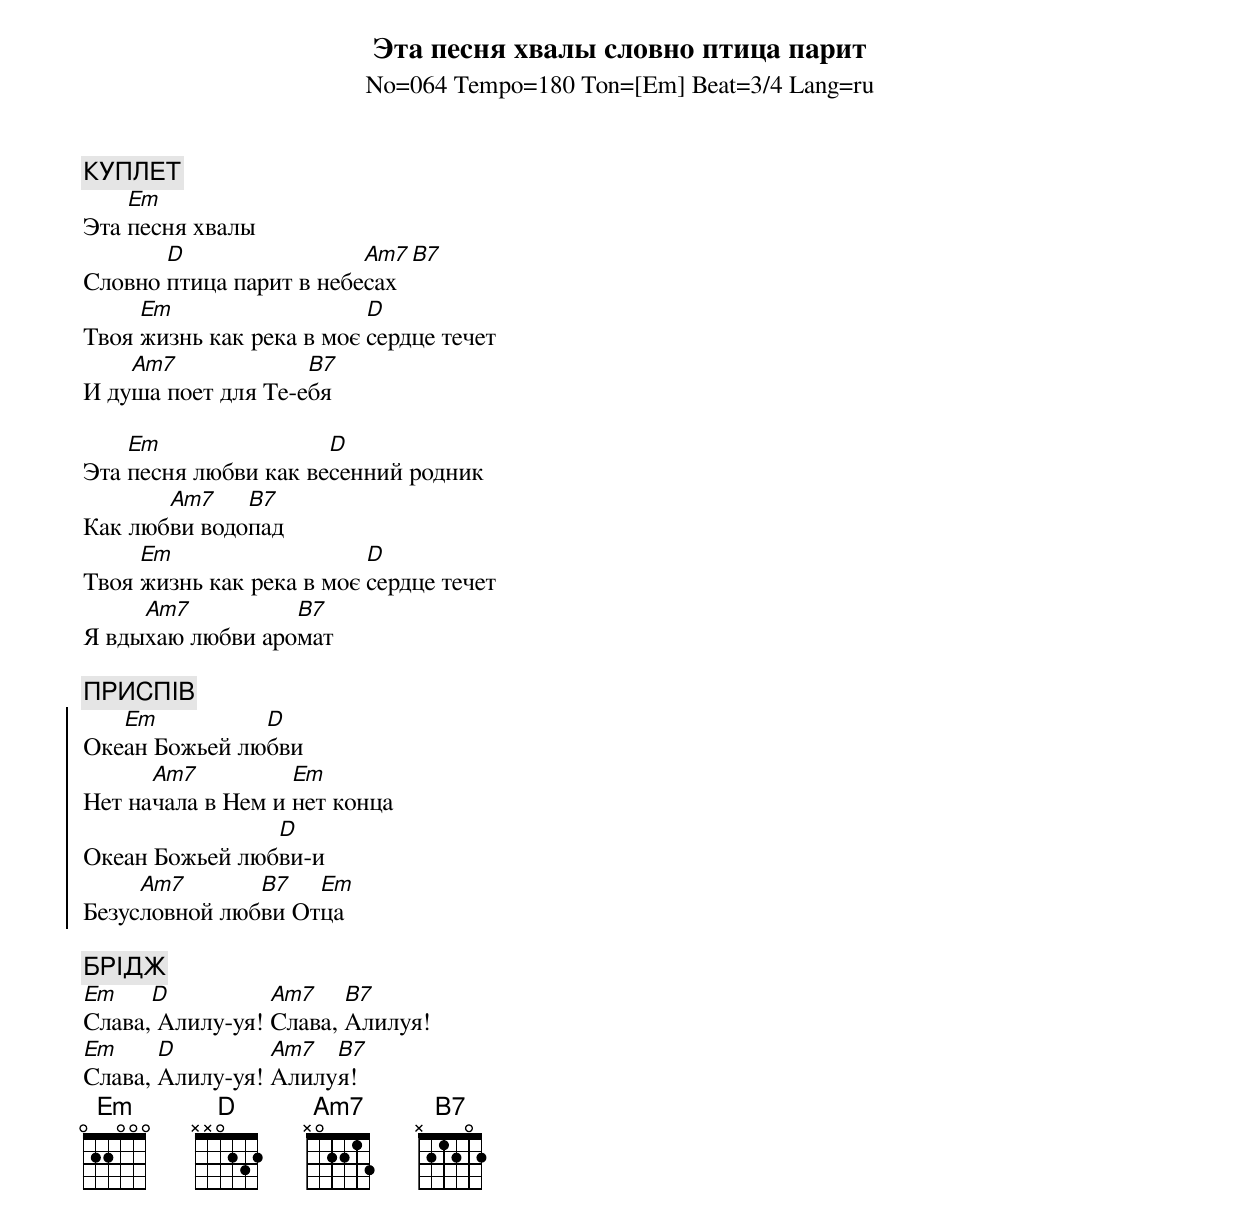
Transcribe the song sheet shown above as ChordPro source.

{title:Эта песня хвалы словно птица парит}
{subtitle: No=064 Tempo=180 Ton=[Em] Beat=3/4 Lang=ru}

{c: КУПЛЕТ}
Эта [Em]песня хвалы
Словно [D]птица парит в небе[Am7]сах[B7]
Твоя [Em]жизнь как река в моє [D]сердце течет
И ду[Am7]ша поет для Те-е[B7]бя

Эта [Em]песня любви как ве[D]сенний родник
Как люб[Am7]ви водо[B7]пад
Твоя [Em]жизнь как река в моє [D]сердце течет
Я вды[Am7]хаю любви аро[B7]мат

{c: ПРИСПІВ}
{soc}
Оке[Em]ан Божьей лю[D]бви
Нет на[Am7]чала в Нем и [Em]нет конца
Океан Божьей люб[D]ви-и
Безус[Am7]ловной люб[B7]ви От[Em]ца
{eoc}

{c: БРІДЖ}
[Em]Слава,[D] Алилу-уя! [Am7]Слава, [B7]Алилуя!
[Em]Слава, [D]Алилу-уя! [Am7]Алилу[B7]я!
